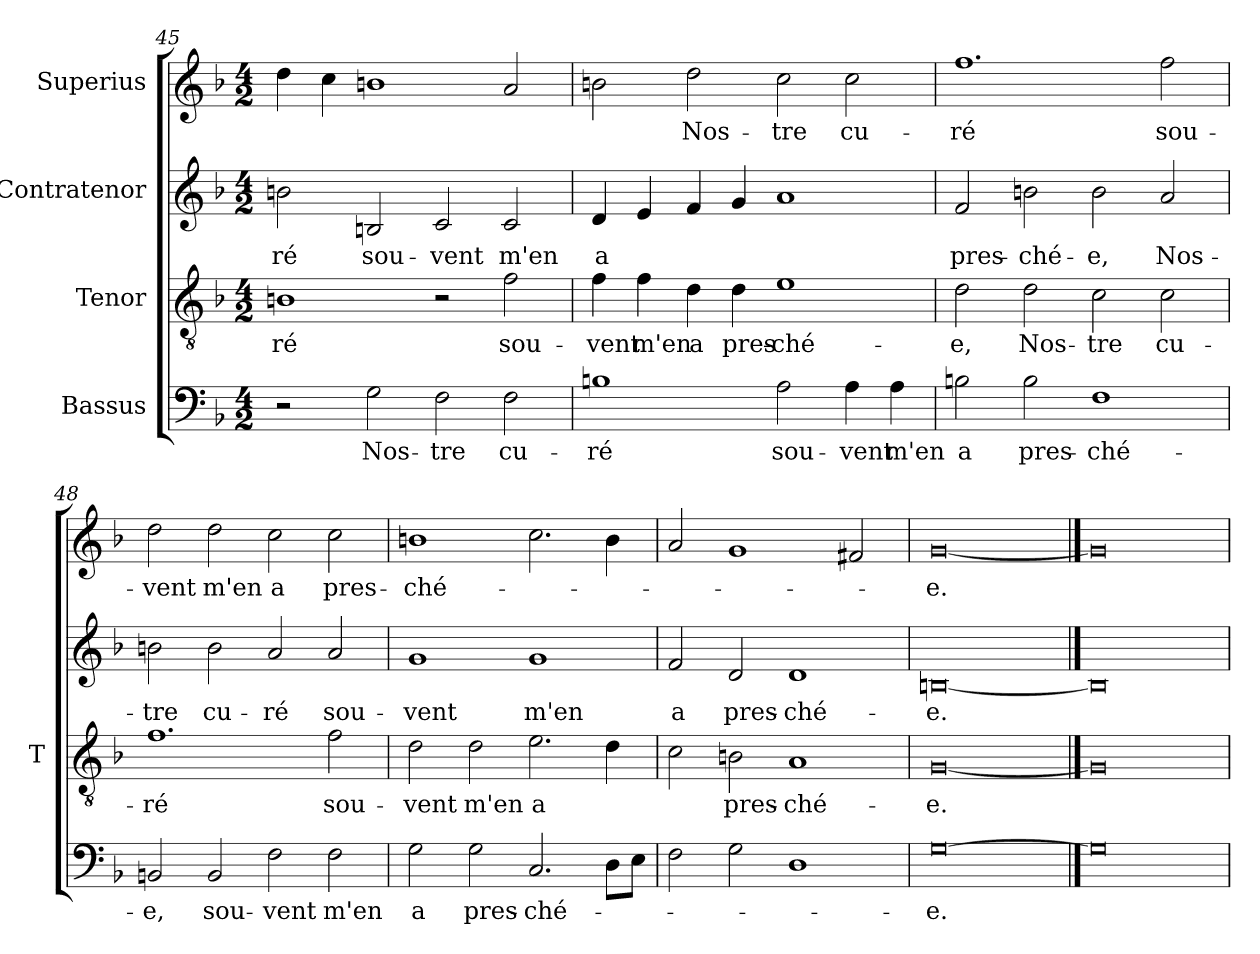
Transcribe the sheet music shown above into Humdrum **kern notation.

**kern	**text	**kern	**text	**kern	**text	**kern	**text
*part4	*part4	*part3	*part3	*part2	*part2	*part1	*part1
*staff4	*staff4	*staff3	*staff3	*staff2	*staff2	*staff1	*staff1
*I"Bassus	*	*I"Tenor	*	*I"Contratenor	*	*I"Superius	*
*	*	*I'T	*	*	*	*	*
*clefF4	*	*clefGv2	*	*clefG2	*	*clefG2	*
*k[b-]	*	*k[b-]	*	*k[b-]	*	*k[b-]	*
*M4/2	*	*M4/2	*	*M4/2	*	*M4/2	*
=45	=45	=45	=45	=45	=45	=45	=45
2r	.	1Bn	-ré	2bn	-ré	4dd	.
.	.	.	.	.	.	4cc	.
2G	Nos-	.	.	2Bn	sou-	1b	.
2F	-tre	2r	.	2c	-vent	.	.
2F	cu-	2f	sou-	2c	-m'en	2a	.
=46	=46	=46	=46	=46	=46	=46	=46
1Bn	-ré	4f	-vent	4d	-a	2b	.
.	.	4f	-m'en	4e	.	.	.
.	.	4d	-a	4f	.	2dd	Nos-
.	.	4d	pres-	4g	.	.	.
2A	sou-	1e	ché-	1a	.	2cc	-tre
4A	-vent	.	.	.	.	2cc	cu-
4A	-m'en	.	.	.	.	.	.
=47	=47	=47	=47	=47	=47	=47	=47
2Bn	-a	2d	-e,	2f	pres-	1.ff	-ré
2B	pres-	2d	Nos-	2bn	ché-	.	.
1F	ché-	2c	-tre	2b	-e,	.	.
.	.	2c	cu-	2a	Nos-	2ff	sou-
=48	=48	=48	=48	=48	=48	=48	=48
2BBn	-e,	1.f	-ré	2bn	-tre	2dd	-vent
2BB	sou-	.	.	2b	cu-	2dd	-m'en
2F	-vent	.	.	2a	-ré	2cc	-a
2F	-m'en	2f	sou-	2a	sou-	2cc	pres-
=49	=49	=49	=49	=49	=49	=49	=49
2G	-a	2d	-vent	1g	-vent	1b	ché-
2G	pres-	2d	-m'en	.	.	.	.
2.C	ché-	2.e	-a	1g	-m'en	2.cc	.
8DL	.	4d	.	.	.	4b	.
8EJ	.	.	.	.	.	.	.
=50	=50	=50	=50	=50	=50	=50	=50
2F	.	2c	.	2f	-a	2a	.
2G	.	2Bn	pres-	2d	pres-	1g	.
1D	.	1A	ché-	1d	ché-	.	.
.	.	.	.	.	.	2f#X	.
=51	=51	=51	=51	=51	=51	=51	=51
[0G	-e.	[0G	-e.	[0Bn	-e.	[0g	-e.
==52	==52	==52	==52	==52	==52	==52	==52
0G]	.	0G]	.	0B]	.	0g]	.
=	=	=	=	=	=	=	=
*-	*-	*-	*-	*-	*-	*-	*-
